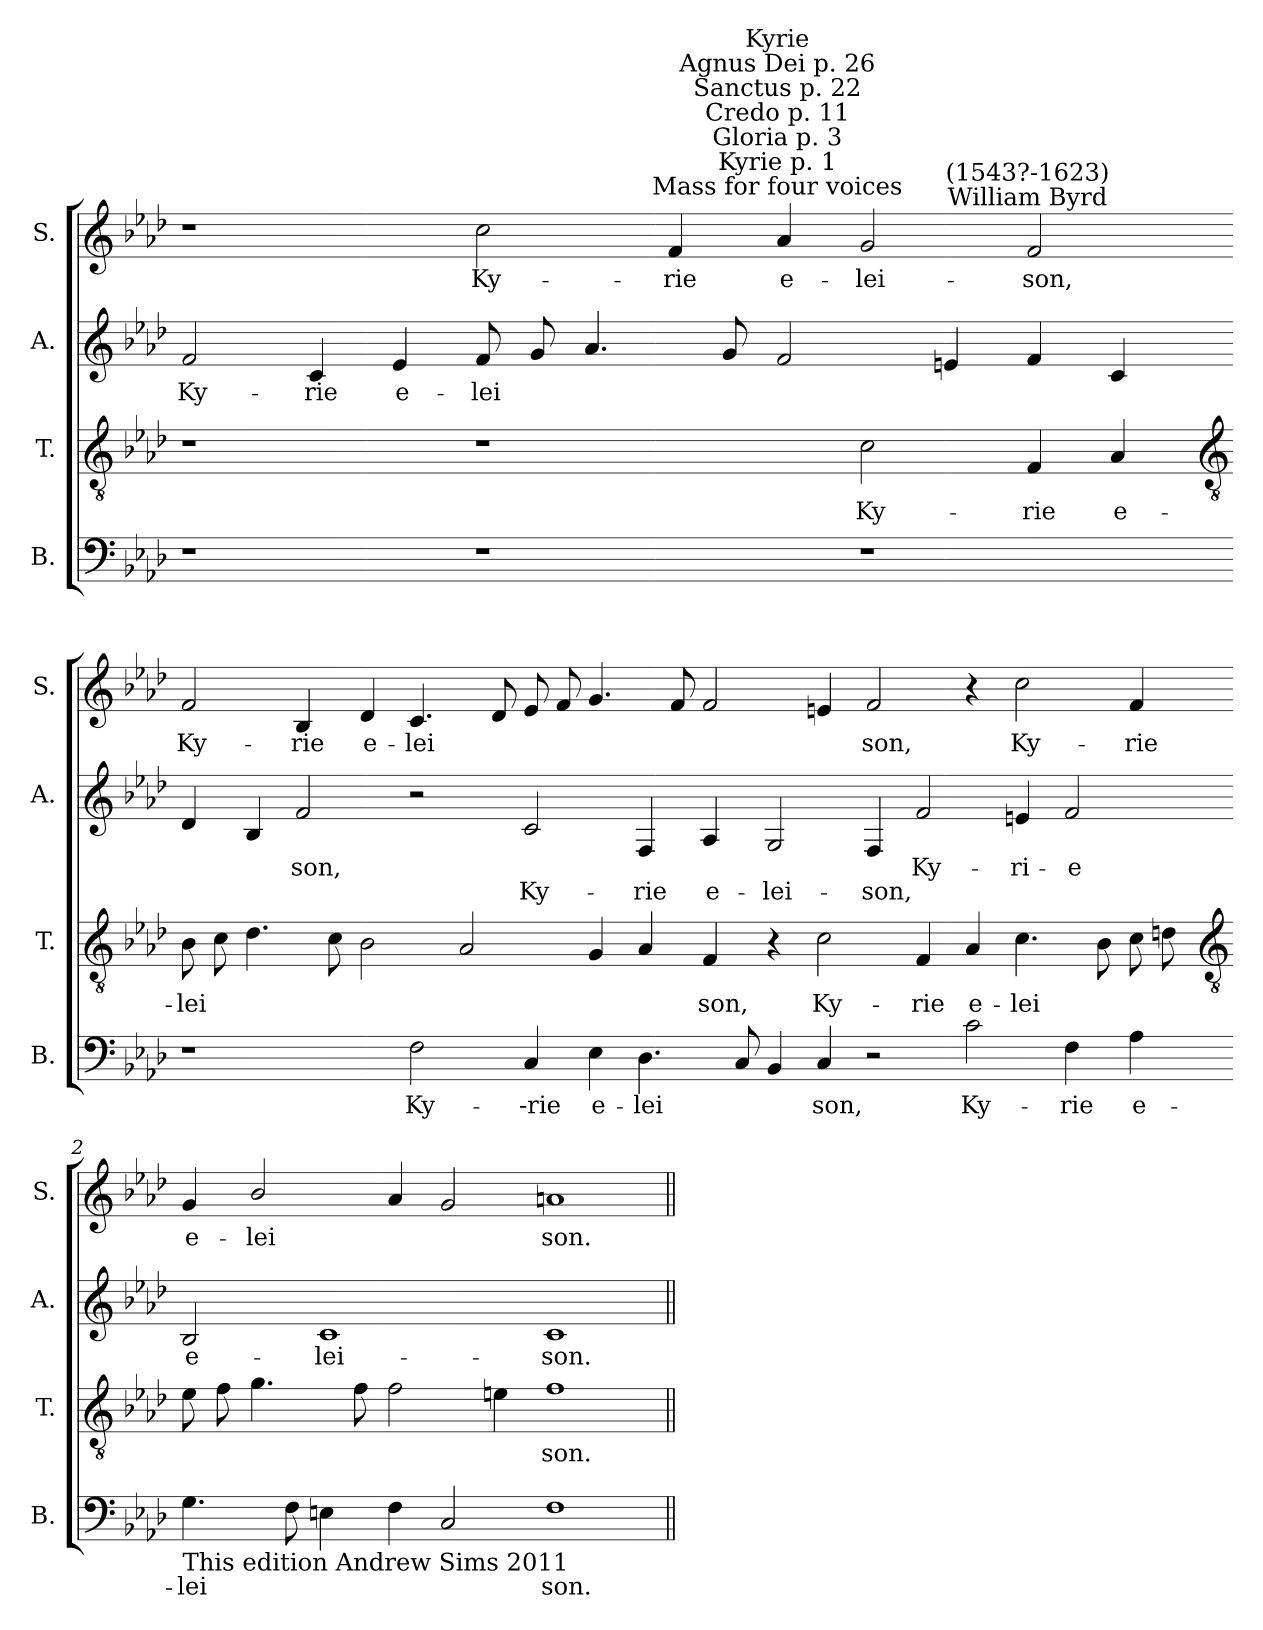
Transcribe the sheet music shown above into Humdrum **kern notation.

**kern	**text	**kern	**text	**kern	**text	**text	**kern	**text
*part4	*part4	*part3	*part3	*part2	*part2	*part2	*part1	*part1
*staff4	*staff4	*staff3	*staff3	*staff2	*staff2	*staff2	*staff1	*staff1
*I"B.	*	*I"T.	*	*I"A.	*	*	*I"S.	*
*I'B.	*	*I'T.	*	*I'A.	*	*	*I'S.	*
*clefF4	*	*clefGv2	*	*clefG2	*	*	*clefG2	*
*k[b-e-a-d-]	*	*k[b-e-a-d-]	*	*k[b-e-a-d-]	*	*	*k[b-e-a-d-]	*
*A-:	*	*A-:	*	*A-:	*	*	*A-:	*
=	=	=	=	=	=	=	=	=
!	!	!	!	!	!LO:LY:b	!	!	!
1r	.	1r	.	2f	Ky-	.	1r	.
!	!	!	!	!	!LO:LY:b	!	!	!
.	.	.	.	4c	-rie	.	.	.
!	!	!	!	!	!LO:LY:b	!	!	!
.	.	.	.	4e-	e-	.	.	.
!	!	!	!	!	!LO:LY:b	!	!	!LO:LY:b
1r	.	1r	.	8f	-lei	.	2cc	Ky-
.	.	.	.	8g	.	.	.	.
.	.	.	.	4.a-	.	.	.	.
!	!	!	!	!	!	!	!	!LO:LY:b
.	.	.	.	.	.	.	4f	-rie
.	.	.	.	8g	.	.	.	.
!	!	!	!	!	!	!	!LO:TX:a:cj:t=Mass for four voices	!
!	!	!	!	!	!	!	!LO:TX:a:cj:t=Kyrie p. 1	!
!	!	!	!	!	!	!	!LO:TX:a:cj:t=Gloria p. 3	!
!	!	!	!	!	!	!	!LO:TX:a:cj:t=Credo p. 11	!
!	!	!	!	!	!	!	!LO:TX:a:cj:t=Sanctus p. 22	!
!	!	!	!	!	!	!	!LO:TX:a:cj:t=Agnus Dei p. 26	!
!	!	!	!	!	!	!	!LO:TX:a:cj:t=Kyrie	!
!	!	!	!	!	!	!	!	!LO:LY:b
.	.	.	.	2f	.	.	4a-	e-
!	!	!	!LO:LY:b	!	!	!	!	!LO:LY:b
1r	.	2c	Ky-	.	.	.	2g	-lei-
.	.	.	.	4en	.	.	.	.
!	!	!	!	!	!	!	!LO:TX:a:cj:t=William Byrd	!
!	!	!	!	!	!	!	!LO:TX:a:cj:t=(1543?-1623)	!
!	!	!	!LO:LY:b	!	!	!	!	!LO:LY:b
.	.	4F	-rie	4f	.	.	2f	-son,
!	!	!	!LO:LY:b	!	!	!	!	!
.	.	4A-	e-	4c	.	.	.	.
!!LO:LB:g=z
=1-	=1-	=1-	=1-	=1-	=1-	=1-	=1-	=1-
*	*	*clefGv2	*	*	*	*	*	*
!	!	!	!LO:LY:b	!	!	!	!	!LO:LY:b
1r	.	8B-	-lei	4d-	.	.	2f	Ky-
.	.	8c	.	.	.	.	.	.
.	.	4.d-	.	4B-	.	.	.	.
!	!	!	!	!	!LO:LY:b	!	!	!LO:LY:b
.	.	.	.	2f	son,	.	4B-	-rie
.	.	8c	.	.	.	.	.	.
!	!	!	!	!	!	!	!	!LO:LY:b
.	.	2B-	.	.	.	.	4d-	e-
!	!LO:LY:b	!	!	!	!	!	!	!LO:LY:b
2F	Ky-	.	.	2r	.	.	4.c	-lei
.	.	2A-	.	.	.	.	.	.
.	.	.	.	.	.	.	8d-	.
!	!LO:LY:b	!	!	!	!	!LO:LY:b	!	!
4C	--rie	.	.	2c	.	Ky-	8e-	.
.	.	.	.	.	.	.	8f	.
!	!LO:LY:b	!	!	!	!	!	!	!
4E-	e-	4G	.	.	.	.	4.g	.
!	!LO:LY:b	!	!	!	!	!LO:LY:b	!	!
4.D-	-lei	4A-	.	4F	.	-rie	.	.
.	.	.	.	.	.	.	8f	.
!	!	!	!LO:LY:b	!	!	!LO:LY:b	!	!
.	.	4F	son,	4A-	.	e-	2f	.
8C	.	.	.	.	.	.	.	.
!	!	!	!	!	!	!LO:LY:b	!	!
4BB-	.	4r	.	2G	.	-lei-	.	.
!	!LO:LY:b	!	!LO:LY:b	!	!	!	!	!
4C	son,	2c	Ky-	.	.	.	4en	.
!	!	!	!	!	!	!LO:LY:b	!	!LO:LY:b
2r	.	.	.	4F	.	-son,	2f	son,
!	!	!	!LO:LY:b	!	!LO:LY:b	!	!	!
.	.	4F	-rie	2f	Ky-	.	.	.
!	!LO:LY:b	!	!LO:LY:b	!	!	!	!	!
2c	Ky-	4A-	e-	.	.	.	4r	.
!	!	!	!LO:LY:b	!	!LO:LY:b	!	!	!LO:LY:b
.	.	4.c	-lei	4en	-ri-	.	2cc	Ky-
!	!LO:LY:b	!	!	!	!LO:LY:b	!	!	!
4F	-rie	.	.	2f	-e	.	.	.
.	.	8B-	.	.	.	.	.	.
!	!LO:LY:b	!	!	!	!	!	!	!LO:LY:b
4A-	e-	8c	.	.	.	.	4f	-rie
.	.	8dn	.	.	.	.	.	.
!!LO:LB:g=z
=2-	=2-	=2-	=2-	=2-	=2-	=2-	=2-	=2-
*	*	*clefGv2	*	*	*	*	*	*
!LO:TX:b:t=This edition  Andrew Sims 2011	!	!	!	!	!	!	!	!
!	!LO:LY:b	!	!	!	!LO:LY:b	!	!	!LO:LY:b
4.G	-lei	8e-	.	2B-	e-	.	4g	e-
.	.	8f	.	.	.	.	.	.
!	!	!	!	!	!	!	!	!LO:LY:b
.	.	4.g	.	.	.	.	2b-/	-lei
8F	.	.	.	.	.	.	.	.
!	!	!	!	!	!LO:LY:b	!	!	!
4En	.	.	.	1c	-lei-	.	.	.
.	.	8f	.	.	.	.	.	.
4F	.	2f	.	.	.	.	4a-	.
2C	.	.	.	.	.	.	2g	.
.	.	4en	.	.	.	.	.	.
!	!LO:LY:b	!	!LO:LY:b	!	!LO:LY:b	!	!	!LO:LY:b
1F	son.	1f	son.	1c	-son.	.	1an	son.
=||	=||	=||	=||	=||	=||	=||	=||	=||
*-	*-	*-	*-	*-	*-	*-	*-	*-
